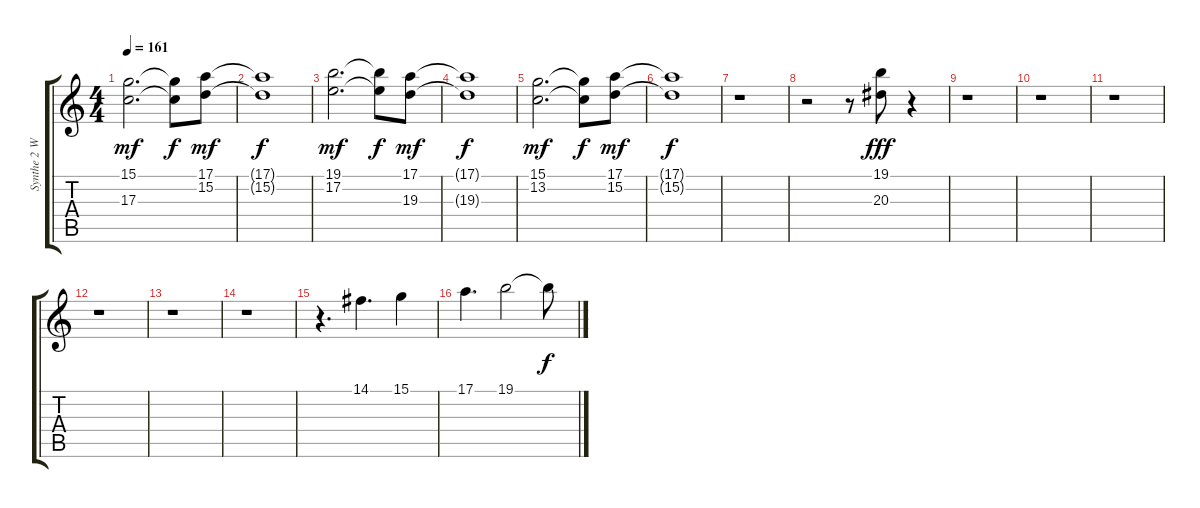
\track ("Synthe 2 Wind" "Synthe 2 W") {instrument pad2warm}
\staff {score tabs}
\tuning (E4 B3 G3 D3 A2 E2) {hide}
\ts (4 4)
\tempo 161
\clef g2
\ks c
(15.1 17.3).2{d dy mf} (15.1{t} 17.3{t}).8{dy f} (17.1 15.2).8{dy mf} |
(17.1{t} 15.2{t}).1{dy f} |
(19.1 17.2).2{d dy mf} (19.1{t} 17.2{t}).8{dy f} (17.1 19.3).8{dy mf} |
(17.1{t} 19.3{t}).1{dy f} |
(15.1 13.2).2{d dy mf} (15.1{t} 13.2{t}).8{dy f} (17.1 15.2).8{dy mf} |
(17.1{t} 15.2{t}).1{dy f} |
r.1 |
r.2 r.8 (19.1 20.3).8{dy fff} r.4 |
r.1 |
r.1 |
r.1 |
r.1 |
r.1 |
r.1 |
r.4{d} 14.1.4{d} 15.1.4 |
17.1.4{d} 19.1.2 19.1{t}.8{dy f}
